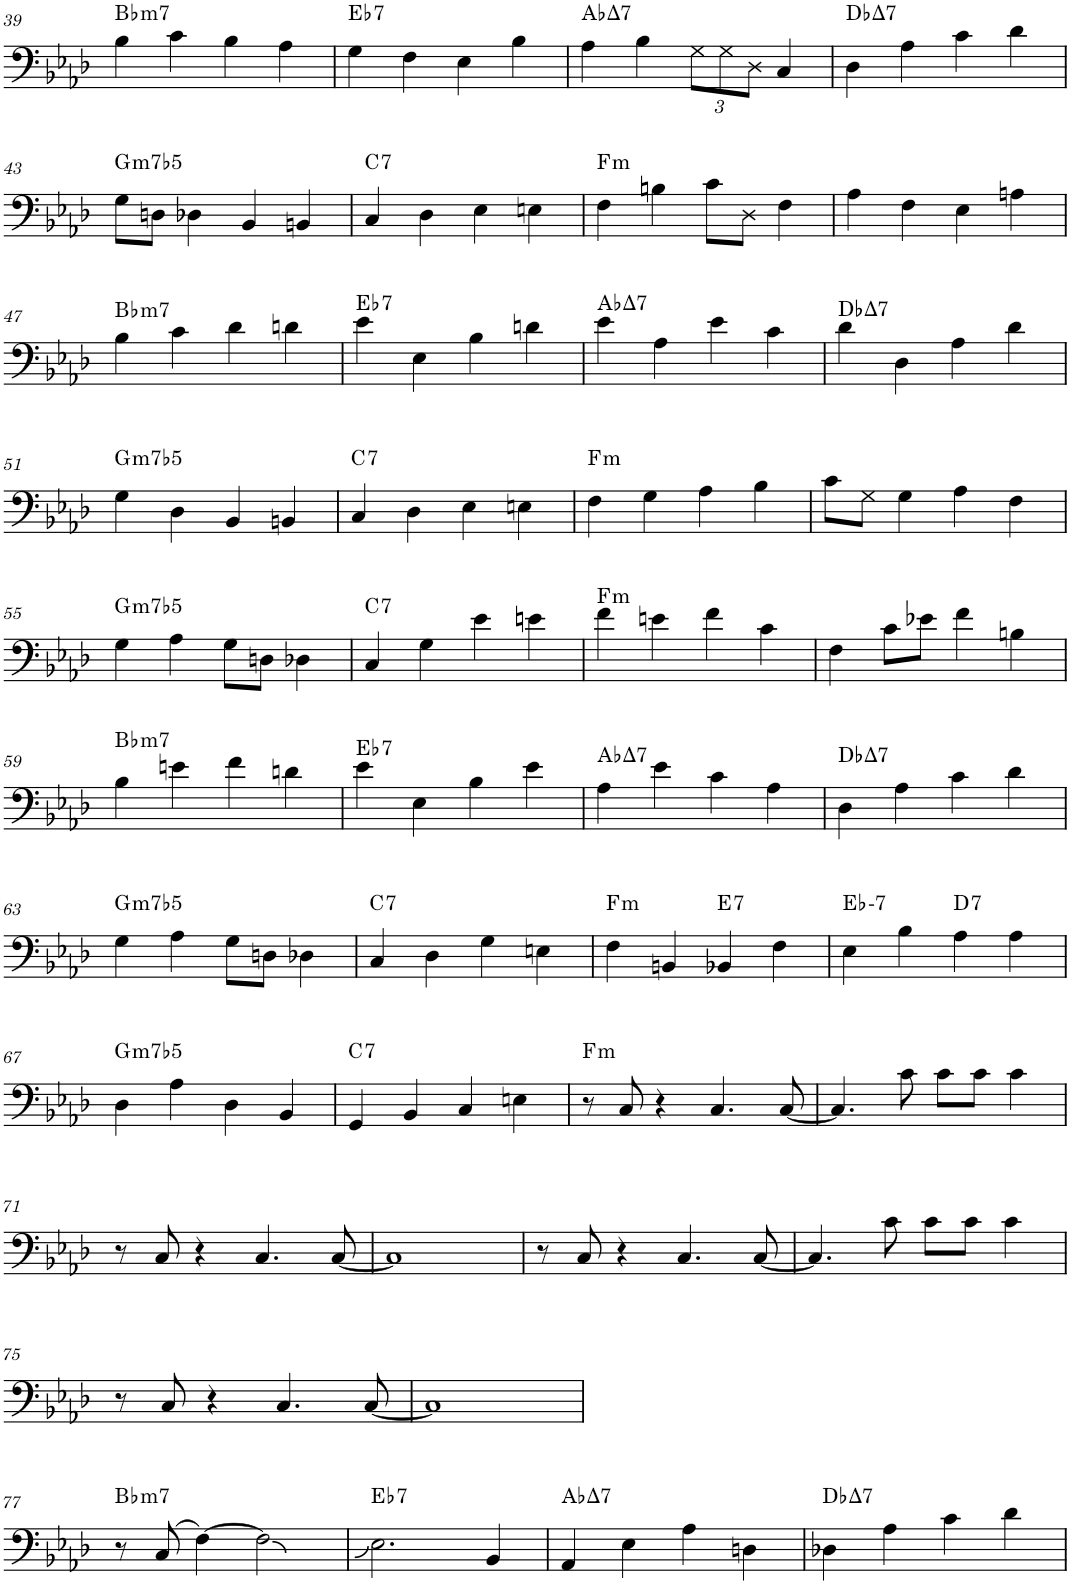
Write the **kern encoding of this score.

**kern	**harte
*part1	*part1
*staff1	*
*I"Bass Guitar	*
*I'B. Guit.	*
!!LO:PB:g=z
*clefF4	*
*Trd7c12	*
*k[b-e-a-d-]	*
*M4/4	*
=39	=39
!	!LO:H:kt=m7
4B-\	Bb:min7
4c\	.
4B-\	.
4A-\	.
=40	=40
!	!LO:H:kt=7
4G\	Eb:7
4F\	.
4E-\	.
4B-\	.
=41	=41
!	!LO:H:kt=7
4A-\	Ab:maj7
4B-\	.
*Xbrackettup	*
12G\L	.
12G\	.
12D-\J	.
4C/	.
=42	=42
!	!LO:H:kt=7
4D-\	Db:maj7
4A-\	.
4c\	.
4d-\	.
!!LO:LB:g=z
=43	=43
!	!LO:H:kt=m7b5
8G\L	G:hdim7
8Dn\J	.
4D-X\	.
4BB-/	.
4BBn/	.
=44	=44
!	!LO:H:kt=7
4C/	C:7
4D-\	.
4E-\	.
4En\	.
=45	=45
!	!LO:H:kt=m
4F\	F:min
4Bn\	.
8c\L	.
8D-\J	.
4F\	.
=46	=46
4A-\	.
4F\	.
4E-\	.
4An\	.
!!LO:LB:g=z
=47	=47
!	!LO:H:kt=m7
4B-\	Bb:min7
4c\	.
4d-\	.
4dn\	.
=48	=48
!	!LO:H:kt=7
4e-\	Eb:7
4E-\	.
4B-\	.
4dn\	.
=49	=49
!	!LO:H:kt=7
4e-\	Ab:maj7
4A-\	.
4e-\	.
4c\	.
=50	=50
!	!LO:H:kt=7
4d-\	Db:maj7
4D-\	.
4A-\	.
4d-\	.
!!LO:LB:g=z
=51	=51
!	!LO:H:kt=m7b5
4G\	G:hdim7
4D-\	.
4BB-/	.
4BBn/	.
=52	=52
!	!LO:H:kt=7
4C/	C:7
4D-\	.
4E-\	.
4En\	.
=53	=53
!	!LO:H:kt=m
4F\	F:min
4G\	.
4A-\	.
4B-\	.
=54	=54
8c\L	.
8G\J	.
4G\	.
4A-\	.
4F\	.
!!LO:LB:g=z
=55	=55
!	!LO:H:kt=m7b5
4G\	G:hdim7
4A-\	.
8G\L	.
8Dn\J	.
4D-X\	.
=56	=56
!	!LO:H:kt=7
4C/	C:7
4G\	.
4e-\	.
4en\	.
=57	=57
!	!LO:H:kt=m
4f\	F:min
4en\	.
4f\	.
4c\	.
=58	=58
4F\	.
8c\L	.
8e-X\J	.
4f\	.
4Bn\	.
!!LO:LB:g=z
=59	=59
!	!LO:H:kt=m7
4B-\	Bb:min7
4en\	.
4f\	.
4dn\	.
=60	=60
!	!LO:H:kt=7
4e-\	Eb:7
4E-\	.
4B-\	.
4e-\	.
=61	=61
!	!LO:H:kt=7
4A-\	Ab:maj7
4e-\	.
4c\	.
4A-\	.
=62	=62
!	!LO:H:kt=7
4D-\	Db:maj7
4A-\	.
4c\	.
4d-\	.
!!LO:LB:g=z
=63	=63
!	!LO:H:kt=m7b5
4G\	G:hdim7
4A-\	.
8G\L	.
8Dn\J	.
4D-X\	.
=64	=64
!	!LO:H:kt=7
4C/	C:7
4D-\	.
4G\	.
4En\	.
=65	=65
!	!LO:H:kt=m
4F\	F:min
4BBn/	.
!	!LO:H:kt=7
4BB-X/	E:7
4F\	.
=66	=66
!	!LO:H:kt=7
4E-\	Eb:min7
4B-\	.
!	!LO:H:kt=7
4A-\	D:7
4A-\	.
!!LO:LB:g=z
=67	=67
!	!LO:H:kt=m7b5
4D-\	G:hdim7
4A-\	.
4D-\	.
4BB-/	.
=68	=68
!	!LO:H:kt=7
4GG/	C:7
4BB-/	.
4C/	.
4En\	.
=69	=69
!	!LO:H:kt=m
8r	F:min
8C/	.
4r	.
4.C/	.
[8C/	.
=70	=70
4.C/]	.
8c\	.
8c\L	.
8c\J	.
4c\	.
!!LO:LB:g=z
=71	=71
8r	.
8C/	.
4r	.
4.C/	.
[8C/	.
=72	=72
1C]	.
=73	=73
8r	.
8C/	.
4r	.
4.C/	.
[8C/	.
=74	=74
4.C/]	.
8c\	.
8c\L	.
8c\J	.
4c\	.
!!LO:LB:g=z
=75	=75
8r	.
8C/	.
4r	.
4.C/	.
[8C/	.
=76	=76
1C]	.
!!LO:LB:g=z
=77	=77
!	!LO:H:kt=m7
8r	Bb:min7
(8C/	.
[4F\)	.
2F\]	.
=78	=78
!	!LO:H:kt=7
2.E-\	Eb:7
4BB-/	.
=79	=79
!	!LO:H:kt=7
4AA-/	Ab:maj7
4E-\	.
4A-\	.
4Dn\	.
=80	=80
!	!LO:H:kt=7
4D-X\	Db:maj7
4A-\	.
4c\	.
4d-\	.
=	=
*-	*-
